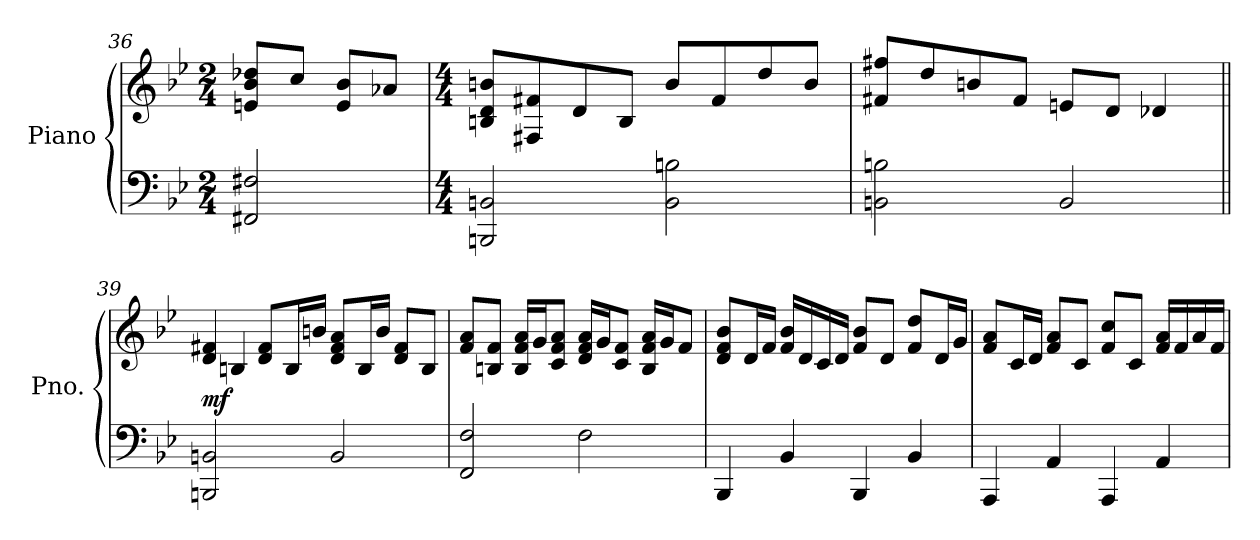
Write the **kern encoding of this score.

**kern	**kern	**dynam
*part1	*part1	*part1
*staff2	*staff1	*staff1/2
*I"Piano	*	*
*I'Pno.	*	*
!!LO:LB:g=z
*clefF4	*clefG2	*
*k[b-e-]	*k[b-e-]	*
*M2/4	*M2/4	*
=36	=36	=36
2FF#X/ 2F#X/	8en/ 8b-/ 8dd-X/L	.
.	8cc/J	.
.	8e/ 8b-/L	.
.	8a-X/J	.
=37	=37	=37
*M4/4	*M4/4	*
2BBBn/ 2BBn/	8Bn/ 8d/ 8bn/L	.
.	8F#X/ 8f#X/	.
.	8d/	.
.	8B/J	.
2BB\ 2Bn\	8b/L	.
.	8f#/	.
.	8dd/	.
.	8b/J	.
=38	=38	=38
2BBn\ 2Bn\	8f#X/ 8ff#X/L	.
.	8dd/	.
.	8bn/	.
.	8f#/J	.
2BB/	8en/L	.
.	8d/J	.
.	4d-X/	.
=39||	=39||	=39||
*	*^	*
!	!	!	!LO:DY:b
2BBBn/ 2BBn/	4d/ 4f#X/	8ryy	mf
.	.	4Bn/	.
.	8d/ 8f#/L	.	.
.	16B/L	2ryy	.
.	16bn/JJ	.	.
2BB/	8d/ 8f#/ 8a/L	.	.
.	16B/L	.	.
.	16b/JJ	.	.
.	8d/ 8f#/L	.	.
.	8B/J	8ryy	.
*	*v	*v	*
!!LO:LB:g=z
=40	=40	=40
2FF/ 2F/	8f/ 8a/L	.
.	8Bn/ 8f/J	.
.	16B/ 16f/ 16a/LL	.
.	16g/J	.
.	8c/ 8f/ 8a/J	.
2F\	16d/ 16f/ 16a/LL	.
.	16g/J	.
.	8c/ 8f/J	.
.	16B/ 16f/ 16a/LL	.
.	16g/J	.
.	8f/J	.
=41	=41	=41
4BBB-/	8d/ 8f/ 8b-/L	.
.	16d/L	.
.	16f/JJ	.
4BB-/	16f/ 16b-/LL	.
.	16d/	.
.	16c/	.
.	16d/JJ	.
4BBB-/	8f/ 8b-/L	.
.	8d/J	.
4BB-/	8f/ 8dd/L	.
.	16d/L	.
.	16g/JJ	.
=42	=42	=42
4AAA/	8f/ 8a/L	.
.	16c/L	.
.	16d/JJ	.
4AA/	8f/ 8a/L	.
.	8c/J	.
4AAA/	8f/ 8cc/L	.
.	8c/J	.
4AA/	16f/ 16a/LL	.
.	16f/	.
.	16a/	.
.	16f/JJ	.
=	=	=
*-	*-	*-
